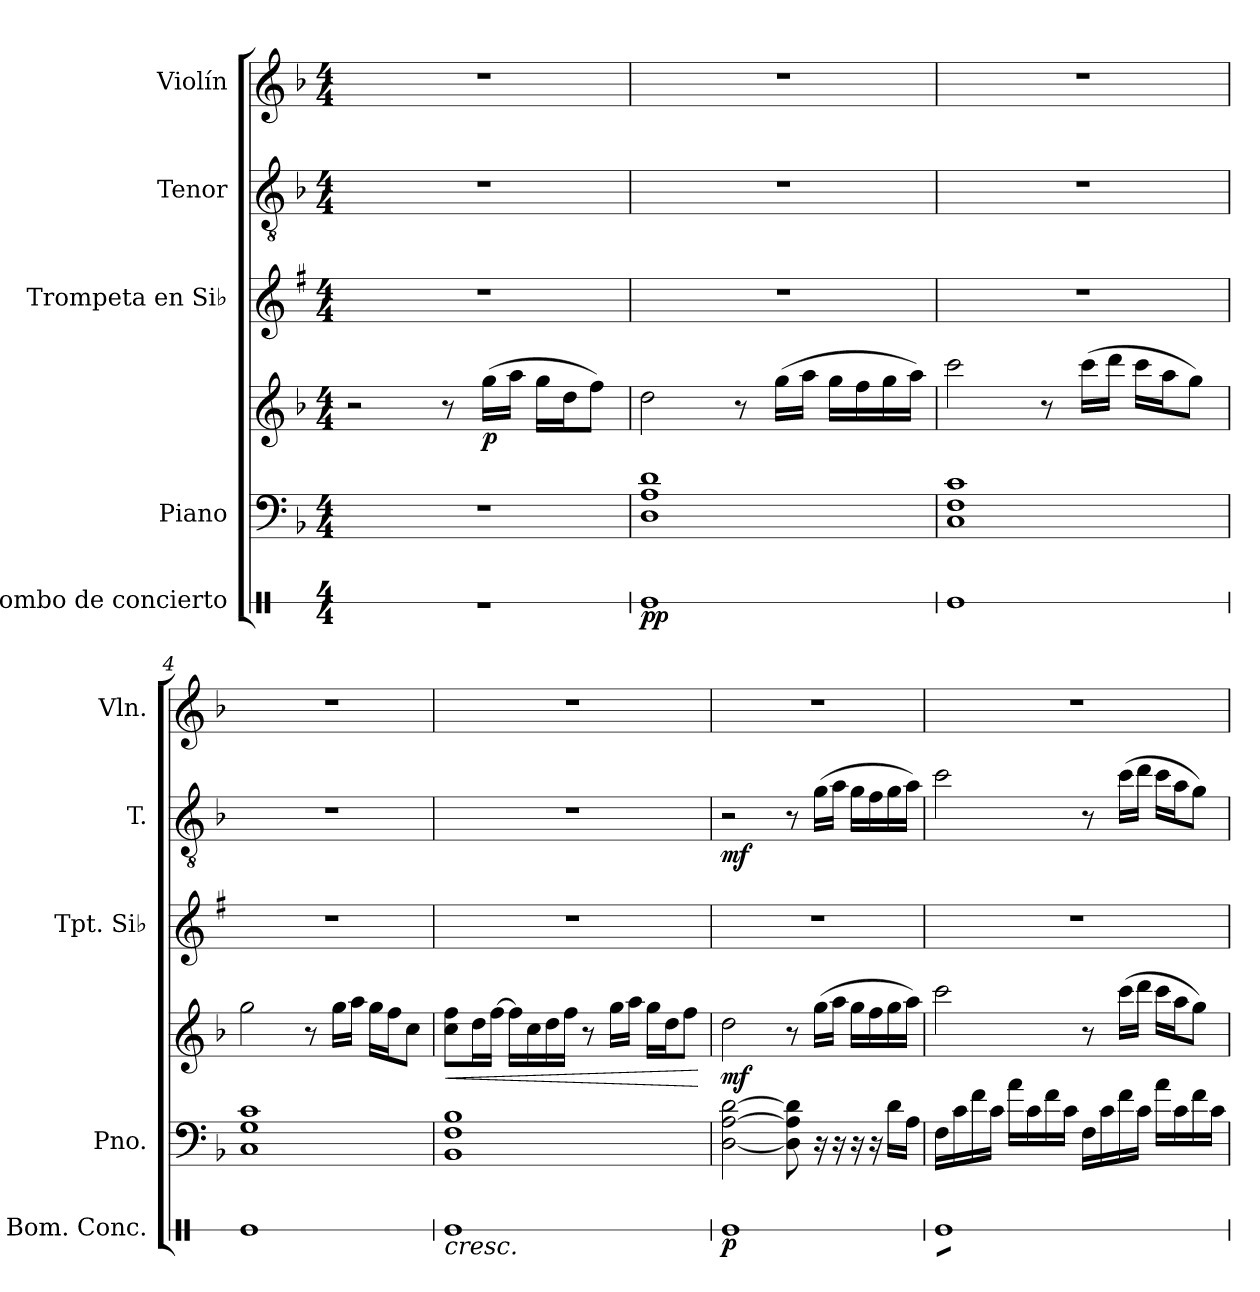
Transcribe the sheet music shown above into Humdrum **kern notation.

**kern	**dynam	**kern	**kern	**dynam	**kern	**kern	**dynam	**kern
*part5	*part5	*part4	*part4	*part4	*part3	*part2	*part2	*part1
*staff6	*staff6	*staff5	*staff4	*staff4/5	*staff3	*staff2	*staff2	*staff1
*I"Bombo de concierto	*	*I"Piano	*	*	*I"Trompeta en Si♭	*I"Tenor	*	*I"Violín
*I'Bom. Conc.	*	*I'Pno.	*	*	*I'Tpt. Si♭	*I'T.	*	*I'Vln.
*stria1	*	*	*	*	*	*	*	*
*clefX	*	*clefF4	*clefG2	*	*clefG2	*clefGv2	*	*clefG2
*	*	*	*	*	*ITrd1c2	*	*	*
*k[]	*	*k[b-]	*k[b-]	*	*k[b-]	*k[b-]	*	*k[b-]
*M4/4	*	*M4/4	*M4/4	*	*M4/4	*M4/4	*	*M4/4
=1	=1	=1	=1	=1	=1	=1	=1	=1
*	*	*	*	*	*	*	*	*^
1r	.	1r	2r	.	1r	1r	.	1r	2ryy
.	.	.	8r	.	.	.	.	.	8ryy
*	*	*	*	*	*	*	*	*MM75	*
!	!	!	!	!LO:DY:b	!	!	!	!	!
.	.	.	(>16gg\LL	p	.	.	.	.	4.ryy
.	.	.	16aa\JJ	.	.	.	.	.	.
.	.	.	16gg\LL	.	.	.	.	.	.
.	.	.	16dd\J	.	.	.	.	.	.
.	.	.	8ff\J)	.	.	.	.	.	.
=2	=2	=2	=2	=2	=2	=2	=2	=2	=2
!	!LO:DY:b	!	!	!	!	!	!	!	!
*	*	*	*	*	*	*	*	*v	*v
1Re	pp	1D 1A 1d	2dd\	.	1r	1r	.	1r
.	.	.	8r	.	.	.	.	.
.	.	.	(>16gg\LL	.	.	.	.	.
.	.	.	16aa\JJ	.	.	.	.	.
.	.	.	16gg\LL	.	.	.	.	.
.	.	.	16ff\	.	.	.	.	.
.	.	.	16gg\	.	.	.	.	.
.	.	.	16aa\JJ)	.	.	.	.	.
=3	=3	=3	=3	=3	=3	=3	=3	=3
1Re	.	1C 1F 1c	2ccc\	.	1r	1r	.	1r
.	.	.	8r	.	.	.	.	.
.	.	.	(>16ccc\LL	.	.	.	.	.
.	.	.	16ddd\JJ	.	.	.	.	.
.	.	.	16ccc\LL	.	.	.	.	.
.	.	.	16aa\J	.	.	.	.	.
.	.	.	8gg\J)	.	.	.	.	.
=4	=4	=4	=4	=4	=4	=4	=4	=4
1Re	.	1C 1G 1c	2gg\	.	1r	1r	.	1r
.	.	.	8r	.	.	.	.	.
.	.	.	16gg\LL	.	.	.	.	.
.	.	.	16aa\JJ	.	.	.	.	.
.	.	.	16gg\LL	.	.	.	.	.
.	.	.	16ff\J	.	.	.	.	.
.	.	.	8cc\J	.	.	.	.	.
!!LO:LB:g=z
=5	=5	=5	=5	=5	=5	=5	=5	=5
!LO:TX:b:i:t=cresc.	!	!	!	!	!	!	!	!
!	!	!	!	!LO:HP:b	!	!	!	!
1Re	.	1BB- 1F 1B-	8cc\ 8ff\L	<	1r	1r	.	1r
.	.	.	16dd\L	.	.	.	.	.
.	.	.	[16ff\JJ	.	.	.	.	.
.	.	.	16ff\LL]	.	.	.	.	.
.	.	.	16cc\	.	.	.	.	.
.	.	.	16dd\	.	.	.	.	.
.	.	.	16ff\JJ	.	.	.	.	.
.	.	.	8r	.	.	.	.	.
.	.	.	16gg\LL	.	.	.	.	.
.	.	.	16aa\JJ	.	.	.	.	.
.	.	.	16gg\LL	.	.	.	.	.
.	.	.	16dd\J	.	.	.	.	.
.	.	.	8ff\J	.	.	.	.	.
.	.	.	.	[	.	.	.	.
=6	=6	=6	=6	=6	=6	=6	=6	=6
!	!LO:DY:b	!	!	!LO:DY:b	!	!	!LO:DY:b	!
*	*	*	*	*	*	*	*	*^
1Re	p	[2D\ [2A\ [2d\	2dd\	mf	1r	2r	mf	1r	2ryy
.	.	8D\] 8A\] 8d\]	8r	.	.	8r	.	.	8.ryy
.	.	16r	(>16gg\LL	.	.	(>16g\LL	.	.	.
*	*	*	*	*	*	*	*	*MM80	*
.	.	16r	16aa\JJ	.	.	16a\JJ	.	.	4ryy
.	.	16r	16gg\LL	.	.	16g\LL	.	.	.
.	.	16r	16ff\	.	.	16f\	.	.	.
.	.	16d\LL	16gg\	.	.	16g\	.	.	.
.	.	16A\JJ	16aa\JJ)	.	.	16a\JJ)	.	.	16ryy
*	*	*	*	*	*	*	*	*v	*v
!!LO:PB:g=z
=7	=7	=7	=7	=7	=7	=7	=7	=7
*tremolo	*	*	*	*	*	*	*	*
8ReL	.	16F\LL	2ccc\	.	1r	2cc\	.	1r
.	.	16c\	.	.	.	.	.	.
8Re	.	16f\	.	.	.	.	.	.
.	.	16c\JJ	.	.	.	.	.	.
8Re	.	16a\LL	.	.	.	.	.	.
.	.	16c\	.	.	.	.	.	.
8Re	.	16f\	.	.	.	.	.	.
.	.	16c\JJ	.	.	.	.	.	.
8Re	.	16F\LL	8r	.	.	8r	.	.
.	.	16c\	.	.	.	.	.	.
8Re	.	16f\	(>16ccc\LL	.	.	(>16cc\LL	.	.
.	.	16c\JJ	16ddd\JJ	.	.	16dd\JJ	.	.
8Re	.	16a\LL	16ccc\LL	.	.	16cc\LL	.	.
.	.	16c\	16aa\J	.	.	16a\J	.	.
8ReJ	.	16f\	8gg\J)	.	.	8g\J)	.	.
*Xtremolo	*	*	*	*	*	*	*	*
.	.	16c\JJ	.	.	.	.	.	.
=	=	=	=	=	=	=	=	=
*-	*-	*-	*-	*-	*-	*-	*-	*-
